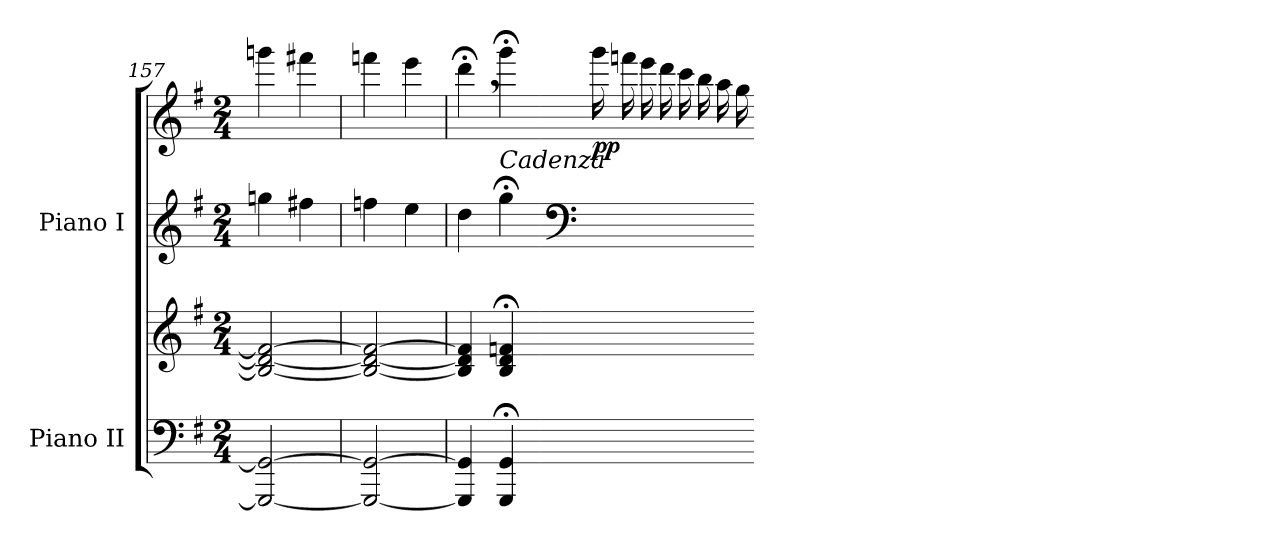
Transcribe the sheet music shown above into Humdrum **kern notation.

**kern	**kern	**kern	**kern	**dynam
*part2	*part2	*part1	*part1	*part1
*staff4	*staff3	*staff2	*staff1	*staff1/2
*I"Piano II	*	*I"Piano I	*	*
*I'Pno. II	*	*I'Pno. I	*	*
*clefF4	*clefG2	*clefG2	*clefG2	*
*k[f#]	*k[f#]	*k[f#]	*k[f#]	*
*M2/4	*M2/4	*M2/4	*M2/4	*
=157	=157	=157	=157	=157
2GGG/_ 2GG/_	2B/_ 2d/_ 2f/_	4ggn\	4gggn\	.
.	.	4ff#X\	4fff#X\	.
=158	=158	=158	=158	=158
*	*	*	*MM120	*
2GGG/_ 2GG/_	2B/_ 2d/_ 2f/_	4ffn\	4fffn\	.
.	.	4ee\	4eee\	.
=159	=159	=159	=159	=159
4GGG/] 4GG/]	4B/] 4d/] 4f/]	4dd\	4ddd;<,\	.
!	!	!LO:TX:a:i:t=Cadenza	!	!
4GGG/;< 4GG/;<	4B/;< 4d/;< 4fn/;<	4gg;<\	4ggg;<\	.
=160-	=160-	=160-	=160-	=160-
*	*	*clefF4	*	*
*	*	*	*MM184	*
!	!	!	!	!LO:DY:b
2ryy	2ryy	2ryy	16ggg!\LL	pp
.	.	.	16fffn!\	.
.	.	.	16eee!\	.
.	.	.	16ddd!\	.
.	.	.	16ccc!\	.
.	.	.	16bb!\	.
.	.	.	16aa!\	.
.	.	.	16gg!\	.
=-	=-	=-	=-	=-
*-	*-	*-	*-	*-
